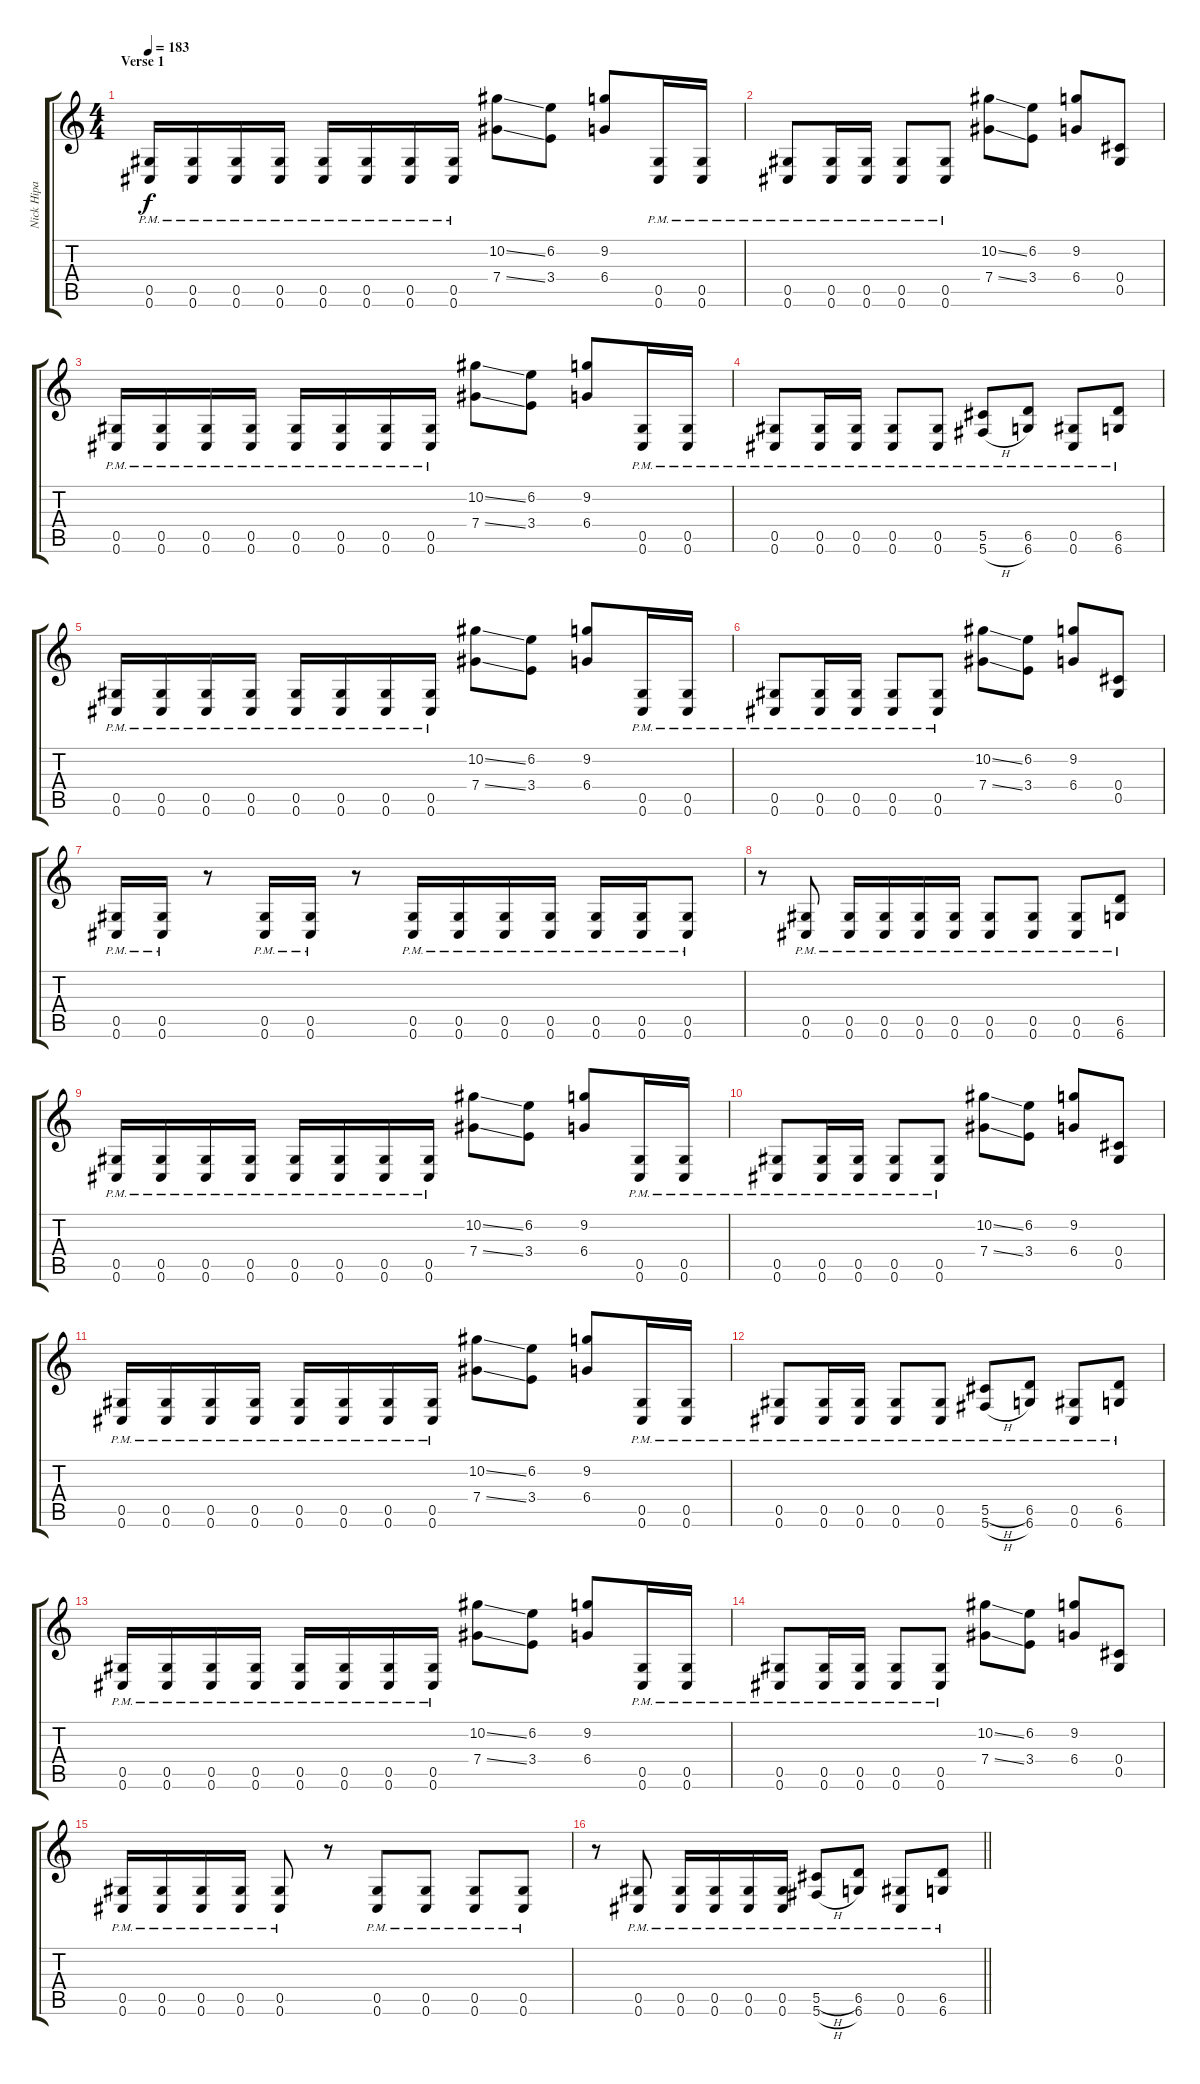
\track ("Nick Hipa" "Nick Hipa") {instrument distortionguitar}
\staff {score tabs}
\tuning (Eb4 Bb3 Gb3 Db3 Ab2 Db2) {hide}
\ts (4 4)
\section ("" "Verse 1")
\tempo 183
\clef g2
\ks c
(0.5{pm} 0.6{pm}).16{dy f} (0.5{pm} 0.6{pm}).16 (0.5{pm} 0.6{pm}).16 (0.5{pm} 0.6{pm}).16 (0.5{pm} 0.6{pm}).16 (0.5{pm} 0.6{pm}).16 (0.5{pm} 0.6{pm}).16 (0.5{pm} 0.6{pm}).16 (10.2{ss} 7.4{ss}).8 (6.2 3.4).8 (9.2 6.4).8 (0.5{pm} 0.6{pm}).16 (0.5{pm} 0.6{pm}).16 |
(0.5{pm} 0.6{pm}).8 (0.5{pm} 0.6{pm}).16 (0.5{pm} 0.6{pm}).16 (0.5{pm} 0.6{pm}).8 (0.5{pm} 0.6{pm}).8 (10.2{ss} 7.4{ss}).8 (6.2 3.4).8 (9.2 6.4).8 (0.4 0.5).8 |
(0.5{pm} 0.6{pm}).16 (0.5{pm} 0.6{pm}).16 (0.5{pm} 0.6{pm}).16 (0.5{pm} 0.6{pm}).16 (0.5{pm} 0.6{pm}).16 (0.5{pm} 0.6{pm}).16 (0.5{pm} 0.6{pm}).16 (0.5{pm} 0.6{pm}).16 (10.2{ss} 7.4{ss}).8 (6.2 3.4).8 (9.2 6.4).8 (0.5{pm} 0.6{pm}).16 (0.5{pm} 0.6{pm}).16 |
(0.5{pm} 0.6{pm}).8 (0.5{pm} 0.6{pm}).16 (0.5{pm} 0.6{pm}).16 (0.5{pm} 0.6{pm}).8 (0.5{pm} 0.6{pm}).8 (5.5{pm} 5.6{h pm}).8 (6.5{pm} 6.6{pm}).8 (0.5{pm} 0.6{pm}).8 (6.5{pm} 6.6{pm}).8 |
(0.5{pm} 0.6{pm}).16 (0.5{pm} 0.6{pm}).16 (0.5{pm} 0.6{pm}).16 (0.5{pm} 0.6{pm}).16 (0.5{pm} 0.6{pm}).16 (0.5{pm} 0.6{pm}).16 (0.5{pm} 0.6{pm}).16 (0.5{pm} 0.6{pm}).16 (10.2{ss} 7.4{ss}).8 (6.2 3.4).8 (9.2 6.4).8 (0.5{pm} 0.6{pm}).16 (0.5{pm} 0.6{pm}).16 |
(0.5{pm} 0.6{pm}).8 (0.5{pm} 0.6{pm}).16 (0.5{pm} 0.6{pm}).16 (0.5{pm} 0.6{pm}).8 (0.5{pm} 0.6{pm}).8 (10.2{ss} 7.4{ss}).8 (6.2 3.4).8 (9.2 6.4).8 (0.4 0.5).8 |
(0.5{pm} 0.6{pm}).16 (0.5{pm} 0.6{pm}).16 r.8 (0.5{pm} 0.6{pm}).16 (0.5{pm} 0.6{pm}).16 r.8 (0.5{pm} 0.6{pm}).16 (0.5{pm} 0.6{pm}).16 (0.5{pm} 0.6{pm}).16 (0.5{pm} 0.6{pm}).16 (0.5{pm} 0.6{pm}).16 (0.5{pm} 0.6{pm}).16 (0.5{pm} 0.6{pm}).8 |
r.8 (0.5{pm} 0.6{pm}).8 (0.5{pm} 0.6{pm}).16 (0.5{pm} 0.6{pm}).16 (0.5{pm} 0.6{pm}).16 (0.5{pm} 0.6{pm}).16 (0.5{pm} 0.6{pm}).8 (0.5{pm} 0.6{pm}).8 (0.5{pm} 0.6{pm}).8 (6.5{pm} 6.6{pm}).8 |
(0.5{pm} 0.6{pm}).16 (0.5{pm} 0.6{pm}).16 (0.5{pm} 0.6{pm}).16 (0.5{pm} 0.6{pm}).16 (0.5{pm} 0.6{pm}).16 (0.5{pm} 0.6{pm}).16 (0.5{pm} 0.6{pm}).16 (0.5{pm} 0.6{pm}).16 (10.2{ss} 7.4{ss}).8 (6.2 3.4).8 (9.2 6.4).8 (0.5{pm} 0.6{pm}).16 (0.5{pm} 0.6{pm}).16 |
(0.5{pm} 0.6{pm}).8 (0.5{pm} 0.6{pm}).16 (0.5{pm} 0.6{pm}).16 (0.5{pm} 0.6{pm}).8 (0.5{pm} 0.6{pm}).8 (10.2{ss} 7.4{ss}).8 (6.2 3.4).8 (9.2 6.4).8 (0.4 0.5).8 |
(0.5{pm} 0.6{pm}).16 (0.5{pm} 0.6{pm}).16 (0.5{pm} 0.6{pm}).16 (0.5{pm} 0.6{pm}).16 (0.5{pm} 0.6{pm}).16 (0.5{pm} 0.6{pm}).16 (0.5{pm} 0.6{pm}).16 (0.5{pm} 0.6{pm}).16 (10.2{ss} 7.4{ss}).8 (6.2 3.4).8 (9.2 6.4).8 (0.5{pm} 0.6{pm}).16 (0.5{pm} 0.6{pm}).16 |
(0.5{pm} 0.6{pm}).8 (0.5{pm} 0.6{pm}).16 (0.5{pm} 0.6{pm}).16 (0.5{pm} 0.6{pm}).8 (0.5{pm} 0.6{pm}).8 (5.5{h pm} 5.6{h pm}).8 (6.5{pm} 6.6{pm}).8 (0.5{pm} 0.6{pm}).8 (6.5{pm} 6.6{pm}).8 |
(0.5{pm} 0.6{pm}).16 (0.5{pm} 0.6{pm}).16 (0.5{pm} 0.6{pm}).16 (0.5{pm} 0.6{pm}).16 (0.5{pm} 0.6{pm}).16 (0.5{pm} 0.6{pm}).16 (0.5{pm} 0.6{pm}).16 (0.5{pm} 0.6{pm}).16 (10.2{ss} 7.4{ss}).8 (6.2 3.4).8 (9.2 6.4).8 (0.5{pm} 0.6{pm}).16 (0.5{pm} 0.6{pm}).16 |
(0.5{pm} 0.6{pm}).8 (0.5{pm} 0.6{pm}).16 (0.5{pm} 0.6{pm}).16 (0.5{pm} 0.6{pm}).8 (0.5{pm} 0.6{pm}).8 (10.2{ss} 7.4{ss}).8 (6.2 3.4).8 (9.2 6.4).8 (0.4 0.5).8 |
(0.5{pm} 0.6{pm}).16 (0.5{pm} 0.6{pm}).16 (0.5{pm} 0.6).16 (0.5{pm} 0.6{pm}).16 (0.5{pm} 0.6{pm}).8 r.8 (0.5{pm} 0.6{pm}).8 (0.5{pm} 0.6{pm}).8 (0.5{pm} 0.6{pm}).8 (0.5{pm} 0.6{pm}).8 |
\barLineRight lightlight
r.8 (0.5{pm} 0.6{pm}).8 (0.5{pm} 0.6{pm}).16 (0.5{pm} 0.6{pm}).16 (0.5{pm} 0.6{pm}).16 (0.5{pm} 0.6{pm}).16 (5.5{h pm} 5.6{h pm}).8 (6.5{pm} 6.6{pm}).8 (0.5{pm} 0.6{pm}).8 (6.5{pm} 6.6{pm}).8
